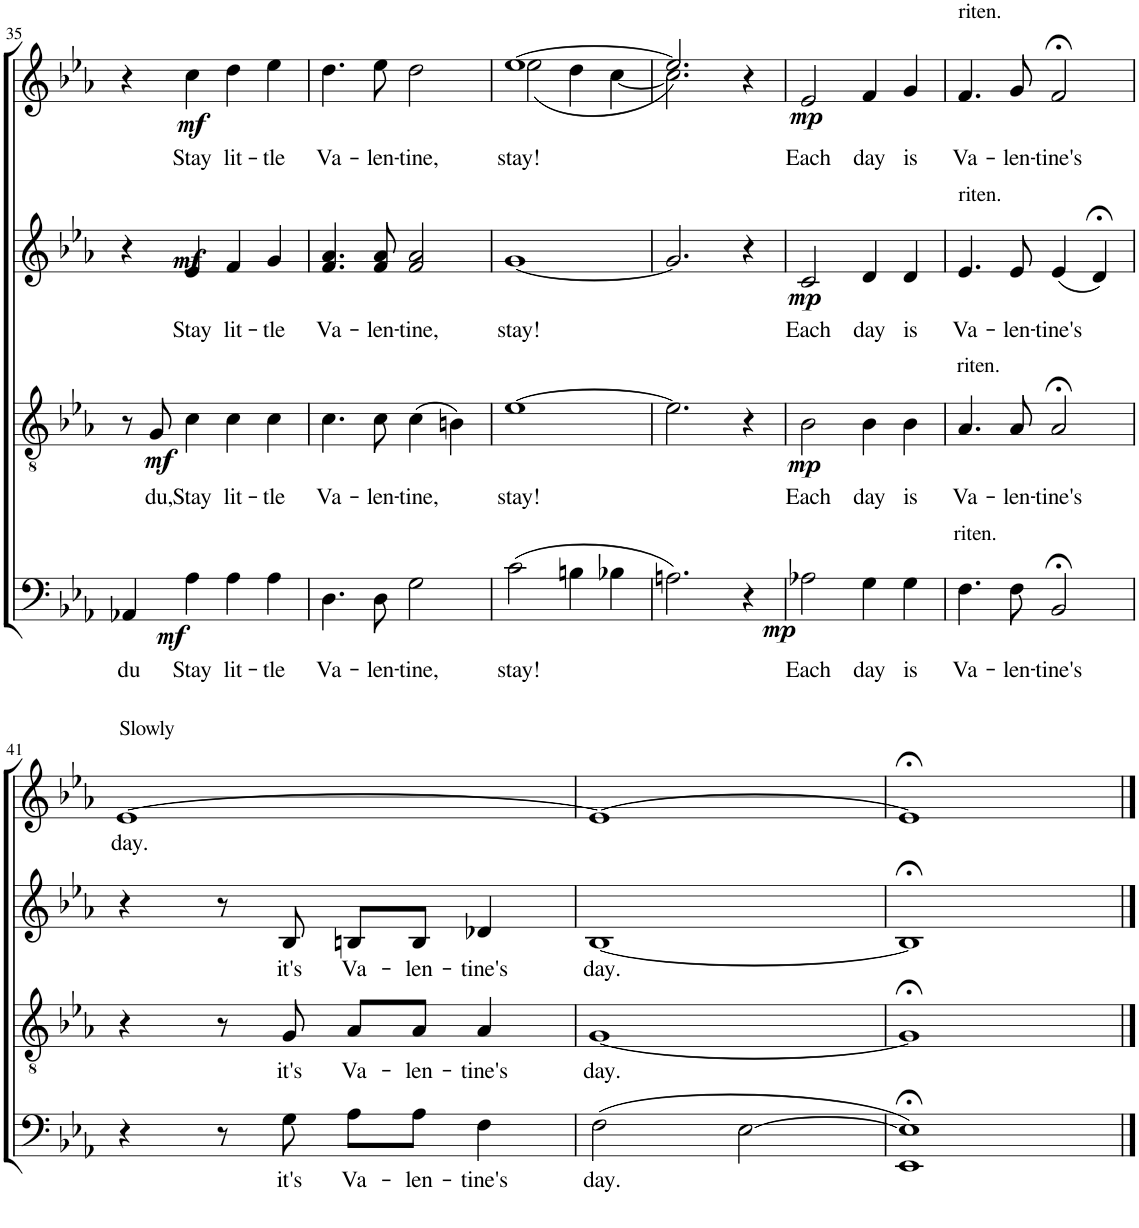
**kern	**text	**dynam	**kern	**text	**dynam	**kern	**text	**dynam	**kern	**text	**dynam
*part4	*part4	*part4	*part3	*part3	*part3	*part2	*part2	*part2	*part1	*part1	*part1
*staff4	*staff4	*staff4	*staff3	*staff3	*staff3	*staff2	*staff2	*staff2	*staff1	*staff1	*staff1
*I"Bassi	*	*	*I"Tenori	*	*	*I"Contralti	*	*	*I"Soprani	*	*
!!LO:PB:g=z
*clefF4	*	*	*clefGv2	*	*	*clefG2	*	*	*clefG2	*	*
*	*	*	*	*	*	*	*	*	*Trd1c2	*	*
*k[b-e-a-]	*	*	*k[b-e-a-]	*	*	*k[b-e-a-]	*	*	*k[b-e-a-]	*	*
*E-:	*	*	*E-:	*	*	*E-:	*	*	*E-:	*	*
*M4/4	*	*	*M4/4	*	*	*M4/4	*	*	*M4/4	*	*
=35	=35	=35	=35	=35	=35	=35	=35	=35	=35	=35	=35
!	!LO:LY:b	!	!	!	!	!	!	!	!	!	!
4AA-X/	du	.	8r	.	.	4r	.	.	4r	.	.
!	!	!	!	!LO:LY:b	!LO:DY:b	!	!	!	!	!	!
.	.	.	8G/	du,	mf	.	.	.	.	.	.
!	!LO:LY:b	!LO:DY:b	!	!LO:LY:b	!	!	!LO:LY:b	!LO:DY:b	!	!LO:LY:b	!LO:DY:b
4A-\	Stay	mf	4c\	Stay	.	4e-/	Stay	mf	4cc\	Stay	mf
!	!LO:LY:b	!	!	!LO:LY:b	!	!	!LO:LY:b	!	!	!LO:LY:b	!
4A-\	lit-	.	4c\	lit-	.	4f/	lit-	.	4dd\	lit-	.
!	!LO:LY:b	!	!	!LO:LY:b	!	!	!LO:LY:b	!	!	!LO:LY:b	!
4A-\	-tle	.	4c\	-tle	.	4g/	-tle	.	4ee-\	-tle	.
=36	=36	=36	=36	=36	=36	=36	=36	=36	=36	=36	=36
!	!LO:LY:b	!	!	!LO:LY:b	!	!	!LO:LY:b	!	!	!LO:LY:b	!
4.D\	Va-	.	4.c\	Va-	.	4.f/ 4.a-/	Va-	.	4.dd\	Va-	.
!	!LO:LY:b	!	!	!LO:LY:b	!	!	!LO:LY:b	!	!	!LO:LY:b	!
8D\	-len-	.	8c\	-len-	.	8f/ 8a-/	-len-	.	8ee-\	-len-	.
!	!LO:LY:b	!	!	!LO:LY:b	!	!	!LO:LY:b	!	!	!LO:LY:b	!
2G\	-tine,	.	(4c\	-tine,	.	2f/ 2a-/	-tine,	.	2dd\	-tine,	.
.	.	.	4Bn\)	.	.	.	.	.	.	.	.
=37	=37	=37	=37	=37	=37	=37	=37	=37	=37	=37	=37
!	!LO:LY:b	!	!	!LO:LY:b	!	!	!LO:LY:b	!	!	!LO:LY:b	!
*	*	*	*	*	*	*	*	*	*^	*	*
(2c\	stay!	.	[1e-	stay!	.	[1g	stay!	.	[1ee-	(2ee-\	stay!	.
4Bn\	.	.	.	.	.	.	.	.	.	4dd\	.	.
4B-X\	.	.	.	.	.	.	.	.	.	[4cc\	.	.
=38	=38	=38	=38	=38	=38	=38	=38	=38	=38	=38	=38	=38
2.An\)	.	.	2.e-\]	.	.	2.g/]	.	.	2.ee-/])	2.cc\]	.	.
4r	.	.	4r	.	.	4r	.	.	4r	4ryy	.	.
=39	=39	=39	=39	=39	=39	=39	=39	=39	=39	=39	=39	=39
!	!LO:LY:b	!LO:DY:b	!	!LO:LY:b	!LO:DY:b	!	!LO:LY:b	!LO:DY:b	!	!	!LO:LY:b	!LO:DY:b
*	*	*	*	*	*	*	*	*	*v	*v	*	*
2A-X\	Each	mp	2B-\	Each	mp	2c/	Each	mp	2e-/	Each	mp
!	!LO:LY:b	!	!	!LO:LY:b	!	!	!LO:LY:b	!	!	!LO:LY:b	!
4G\	day	.	4B-\	day	.	4d/	day	.	4f/	day	.
!	!LO:LY:b	!	!	!LO:LY:b	!	!	!LO:LY:b	!	!	!LO:LY:b	!
4G\	is	.	4B-\	is	.	4d/	is	.	4g/	is	.
=40	=40	=40	=40	=40	=40	=40	=40	=40	=40	=40	=40
!	!	!	!	!	!	!	!	!	!LO:TX:a:t=riten.	!	!
!	!	!	!	!	!	!LO:TX:a:t=riten.	!	!	!	!	!
!	!	!	!LO:TX:a:t=riten.	!	!	!	!	!	!	!	!
!LO:TX:a:t=riten.	!	!	!	!	!	!	!	!	!	!	!
!	!LO:LY:b	!	!	!LO:LY:b	!	!	!LO:LY:b	!	!	!LO:LY:b	!
4.F\	Va-	.	4.A-/	Va-	.	4.e-/	Va-	.	4.f/	Va-	.
!	!LO:LY:b	!	!	!LO:LY:b	!	!	!LO:LY:b	!	!	!LO:LY:b	!
8F\	-len-	.	8A-/	-len-	.	8e-/	-len-	.	8g/	-len-	.
!	!LO:LY:b	!	!	!LO:LY:b	!	!	!LO:LY:b	!	!	!LO:LY:b	!
2BB-;</	-tine's	.	2A-;</	-tine's	.	(4e-/	-tine's	.	2f;</	-tine's	.
.	.	.	.	.	.	4d;</)	.	.	.	.	.
!!LO:LB:g=z
=41	=41	=41	=41	=41	=41	=41	=41	=41	=41	=41	=41
!	!	!	!	!	!	!	!	!	!LO:TX:a:t=Slowly	!	!
!	!	!	!	!	!	!	!	!	!	!LO:LY:b	!
4r	.	.	4r	.	.	4r	.	.	[1e-	day.	.
8r	.	.	8r	.	.	8r	.	.	.	.	.
!	!LO:LY:b	!	!	!LO:LY:b	!	!	!LO:LY:b	!	!	!	!
8G\	it's	.	8G/	it's	.	8B-/	it's	.	.	.	.
!	!LO:LY:b	!	!	!LO:LY:b	!	!	!LO:LY:b	!	!	!	!
8A-\L	Va-	.	8A-/L	Va-	.	8Bn/L	Va-	.	.	.	.
!	!LO:LY:b	!	!	!LO:LY:b	!	!	!LO:LY:b	!	!	!	!
8A-\J	-len-	.	8A-/J	-len-	.	8B/J	-len-	.	.	.	.
!	!LO:LY:b	!	!	!LO:LY:b	!	!	!LO:LY:b	!	!	!	!
4F\	-tine's	.	4A-/	-tine's	.	4d-X/	-tine's	.	.	.	.
=42	=42	=42	=42	=42	=42	=42	=42	=42	=42	=42	=42
!	!LO:LY:b	!	!	!LO:LY:b	!	!	!LO:LY:b	!	!	!	!
(2F\	day.	.	[1G	day.	.	[1B-	day.	.	1e-_	.	.
[2E-\	.	.	.	.	.	.	.	.	.	.	.
=43	=43	=43	=43	=43	=43	=43	=43	=43	=43	=43	=43
1EE-;< 1E-];<)	.	.	1G;<]	.	.	1B-;<]	.	.	1e-;<]	.	.
==	==	==	==	==	==	==	==	==	==	==	==
*-	*-	*-	*-	*-	*-	*-	*-	*-	*-	*-	*-
